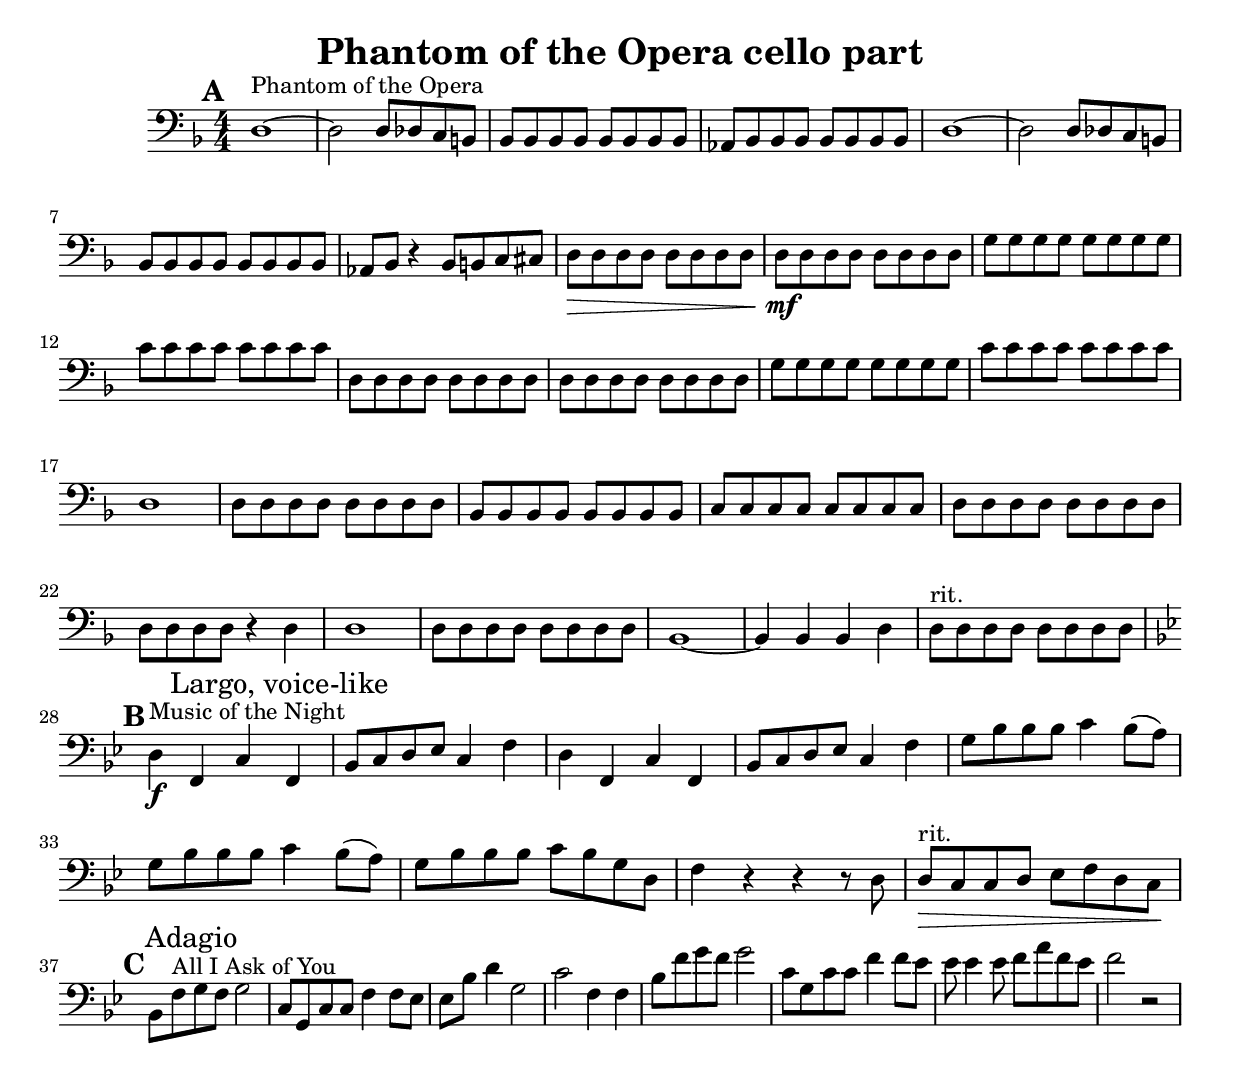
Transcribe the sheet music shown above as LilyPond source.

\header {
  title = "Phantom of the Opera cello part"
}

\score {
  \relative c {
    \set Score.markFormatter = #format-mark-box-alphabet
    \mark \default
    \clef "bass"
    \key d \minor
    \numericTimeSignature
    \time 4/4
    d1~^"Phantom of the Opera" d2 d8 des c b | 
    bes bes bes bes bes bes bes bes |
    aes bes bes bes bes bes bes bes |
    d1~ d2 d8 des c b |
    bes bes bes bes bes bes bes bes |
    aes bes r4 bes8 b c cis |
    d\> d d d d d d d |
    d\mf d d d d d d d |
    g g g g g g g g |
    c c c c c c c c |
    d, d d d d d d d |
    d d d d d d d d |
    g g g g g g g g |
    c c c c c c c c |
    d,1 |
    d8 d d d d d d d |
    bes bes bes bes bes bes bes bes |
    c c c c c c c c |
    d d d d d d d d |
    d d d d r4 d |
    d1 |
    d8 d d d d d d d |
    bes1~ bes4 bes bes d |
    d8^"rit." d d d d d d d | \break
    \key bes \major
    \mark \default
    d4^"Music of the Night"\f f, c' \mark "Largo, voice-like" f, |
    bes8 c d ees c4 f |
    d f, c' f, |
    bes8 c d ees c4 f |
    g8 bes bes bes c4 bes8( a) | 
    g bes bes bes c4 bes8( a) |
    g bes bes bes c bes g d |
    f4 r r r8 d |
    d^"rit."\> c c d ees f d c\! | \break
    \mark \default
    bes f'^"All I Ask of You" \mark "Adagio" g f g2 |
    c,8 g c c f4 f8 ees |
    ees bes' d4 g,2 |
    c f,4 f |
    bes8 f' g f g2 |
    c,8 g c c f4 f8 ees |
    ees ees4 ees8 f a f ees |
    f2 r|
  }

  \layout {}
  \midi {}
}